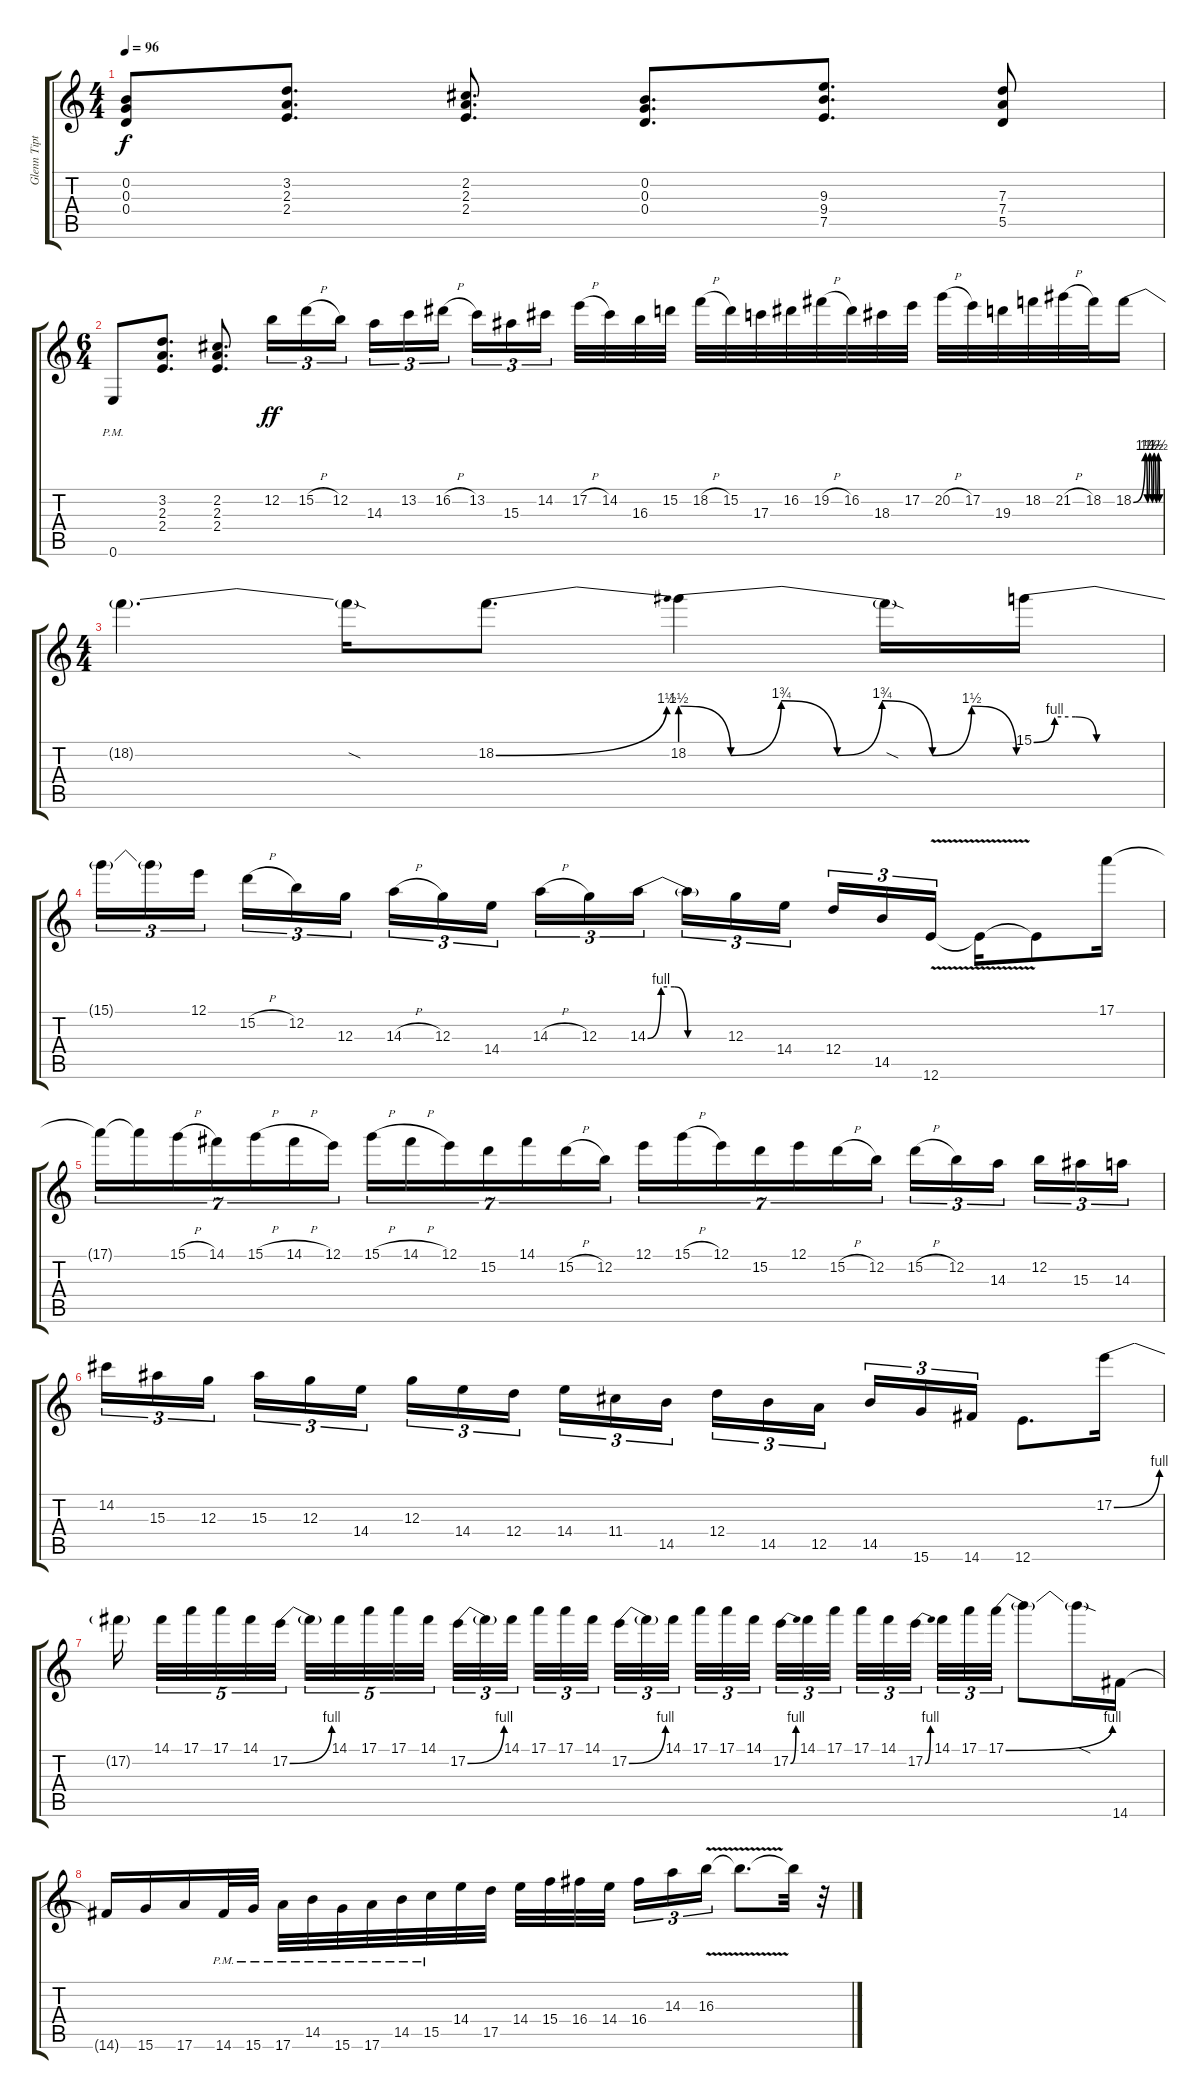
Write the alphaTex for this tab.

\track ("Glenn Tipton" "Glenn Tipt") {instrument distortionguitar}
\staff {score tabs}
\tuning (E4 B3 G3 D3 A2 E2) {hide}
\ts (4 4)
\tempo 96
\clef g2
\ks c
(0.2{t} 0.3{t} 0.4{t}).8{dy f} (3.2 2.3 2.4).8{d} (2.2 2.3 2.4).8{d} (0.2 0.3 0.4).8{d} (9.3 9.4 7.5).8{d} (7.3 7.4 5.5).8 |
\ts (6 4)
0.6{pm}.8 (3.2 2.3 2.4).8{d} (2.2 2.3 2.4).8{d} 12.2.16{tu (3 2) dy ff volume 15 balance 8} 15.2{h}.16{tu (3 2)} 12.2.16{tu (3 2) beam splitsecondary} 14.3.16{tu (3 2)} 13.2.16{tu (3 2)} 16.2{h}.16{tu (3 2)} 13.2.16{tu (3 2)} 15.3.16{tu (3 2)} 14.2.16{tu (3 2) beam splitsecondary} 17.2{h}.32 14.2.32 16.3.32 15.2.32 18.2{h}.32 15.2.32 17.3.32 16.2.32 19.2{h}.32 16.2.32 18.3.32 17.2.32 20.2{h}.32 17.2.32 19.3.32 18.2.32 21.2{h}.32 18.2.32 18.2{be (custom 0 0 27 6 32 0 37 6 43 0 47 6 52 0 57 6 60 0)}.16 |
\ts (4 4)
18.2{t}.4{d} 18.2{sod t}.16 18.2{be (bend 0 0 60 6)}.8{d} 18.2{be (custom 0 6 9 0 18 7 28 0 36 7 45 0 52 6 60 0)}.4 18.2{sod t}.16 15.1{be (custom 0 0 10 4 20 4 30 0 60 0)}.16 |
15.1{t}.16{tu (3 2)} 15.1{t}.16{tu (3 2)} 12.1.16{tu (3 2) beam splitsecondary} 15.2{h}.16{tu (3 2)} 12.2.16{tu (3 2)} 12.3.16{tu (3 2)} 14.3{h}.16{tu (3 2)} 12.3.16{tu (3 2)} 14.4.16{tu (3 2) beam splitsecondary} 14.3{h}.16{tu (3 2)} 12.3.16{tu (3 2)} 14.3{be (custom 0 0 10 4 20 4 30 0 60 0)}.16{tu (3 2)} 14.3{t}.16{tu (3 2)} 12.3.16{tu (3 2)} 14.4.16{tu (3 2) beam splitsecondary} 12.4.16{tu (3 2)} 14.5.16{tu (3 2)} 12.6{v}.16{tu (3 2)} 12.6{t}.16 12.6{t}.8 17.1.16 |
17.1{t}.16{tu (7 4)} 17.1{t}.16{tu (7 4)} 15.1{h}.16{tu (7 4)} 14.1.16{tu (7 4)} 15.1{h}.16{tu (7 4)} 14.1{h}.16{tu (7 4)} 12.1.16{tu (7 4)} 15.1{h}.16{tu (7 4)} 14.1{h}.16{tu (7 4)} 12.1.16{tu (7 4)} 15.2.16{tu (7 4)} 14.1.16{tu (7 4)} 15.2{h}.16{tu (7 4)} 12.2.16{tu (7 4)} 12.1.16{tu (7 4)} 15.1{h}.16{tu (7 4)} 12.1.16{tu (7 4)} 15.2.16{tu (7 4)} 12.1.16{tu (7 4)} 15.2{h}.16{tu (7 4)} 12.2.16{tu (7 4)} 15.2{h}.16{tu (3 2)} 12.2.16{tu (3 2)} 14.3.16{tu (3 2) beam splitsecondary} 12.2.16{tu (3 2)} 15.3.16{tu (3 2)} 14.3.16{tu (3 2)} |
14.2.16{tu (3 2)} 15.3.16{tu (3 2)} 12.3.16{tu (3 2) beam splitsecondary} 15.3.16{tu (3 2)} 12.3.16{tu (3 2)} 14.4.16{tu (3 2)} 12.3.16{tu (3 2)} 14.4.16{tu (3 2)} 12.4.16{tu (3 2) beam splitsecondary} 14.4.16{tu (3 2)} 11.4.16{tu (3 2)} 14.5.16{tu (3 2)} 12.4.16{tu (3 2)} 14.5.16{tu (3 2)} 12.5.16{tu (3 2) beam splitsecondary} 14.5.16{tu (3 2)} 15.6.16{tu (3 2)} 14.6.16{tu (3 2)} 12.6.8{d} 17.2{be (bend 0 0 60 4)}.16 |
17.2{t}.16{beam splitsecondary} 14.1.32{tu (5 4)} 17.1.32{tu (5 4)} 17.1.32{tu (5 4)} 14.1.32{tu (5 4)} 17.2{be (bend 0 0 60 4)}.32{tu (5 4) beam splitsecondary} 17.2{t}.32{tu (5 4)} 14.1.32{tu (5 4)} 17.1.32{tu (5 4)} 17.1.32{tu (5 4)} 14.1.32{tu (5 4) beam splitsecondary} 17.2{be (bend 0 0 60 4)}.32{tu (3 2)} 17.2{t}.32{tu (3 2)} 14.1.32{tu (3 2) beam splitsecondary} 17.1.32{tu (3 2)} 17.1.32{tu (3 2)} 14.1.32{tu (3 2) beam splitsecondary} 17.2{be (bend 0 0 60 4)}.32{tu (3 2)} 17.2{t}.32{tu (3 2)} 14.1.32{tu (3 2)} 17.1.32{tu (3 2)} 17.1.32{tu (3 2)} 14.1.32{tu (3 2) beam splitsecondary} 17.2{be (bend 0 0 60 4)}.32{tu (3 2)} 14.1.32{tu (3 2)} 17.1.32{tu (3 2) beam splitsecondary} 17.1.32{tu (3 2)} 14.1.32{tu (3 2)} 17.2{be (bend 0 0 60 4)}.32{tu (3 2) beam splitsecondary} 14.1.32{tu (3 2)} 17.1.32{tu (3 2)} 17.1{be (bend 0 0 60 4)}.32{tu (3 2)} 17.1{t}.8 17.1{sod t}.16 14.6.16 |
14.6{t}.16 15.6.16 17.6.16 14.6{pm}.32 15.6{pm}.32 17.6{pm}.32 14.5{pm}.32 15.6{pm}.32 17.6{pm}.32 14.5{pm}.32 15.5{pm}.32 14.4.32 17.5.32 14.4.32 15.4.32 16.4.32 14.4.32{beam splitsecondary} 16.4.16{tu (3 2)} 14.3.16{tu (3 2)} 16.3{v}.16{tu (3 2)} 16.3{t}.8{d} 16.3{t}.32 r.32
